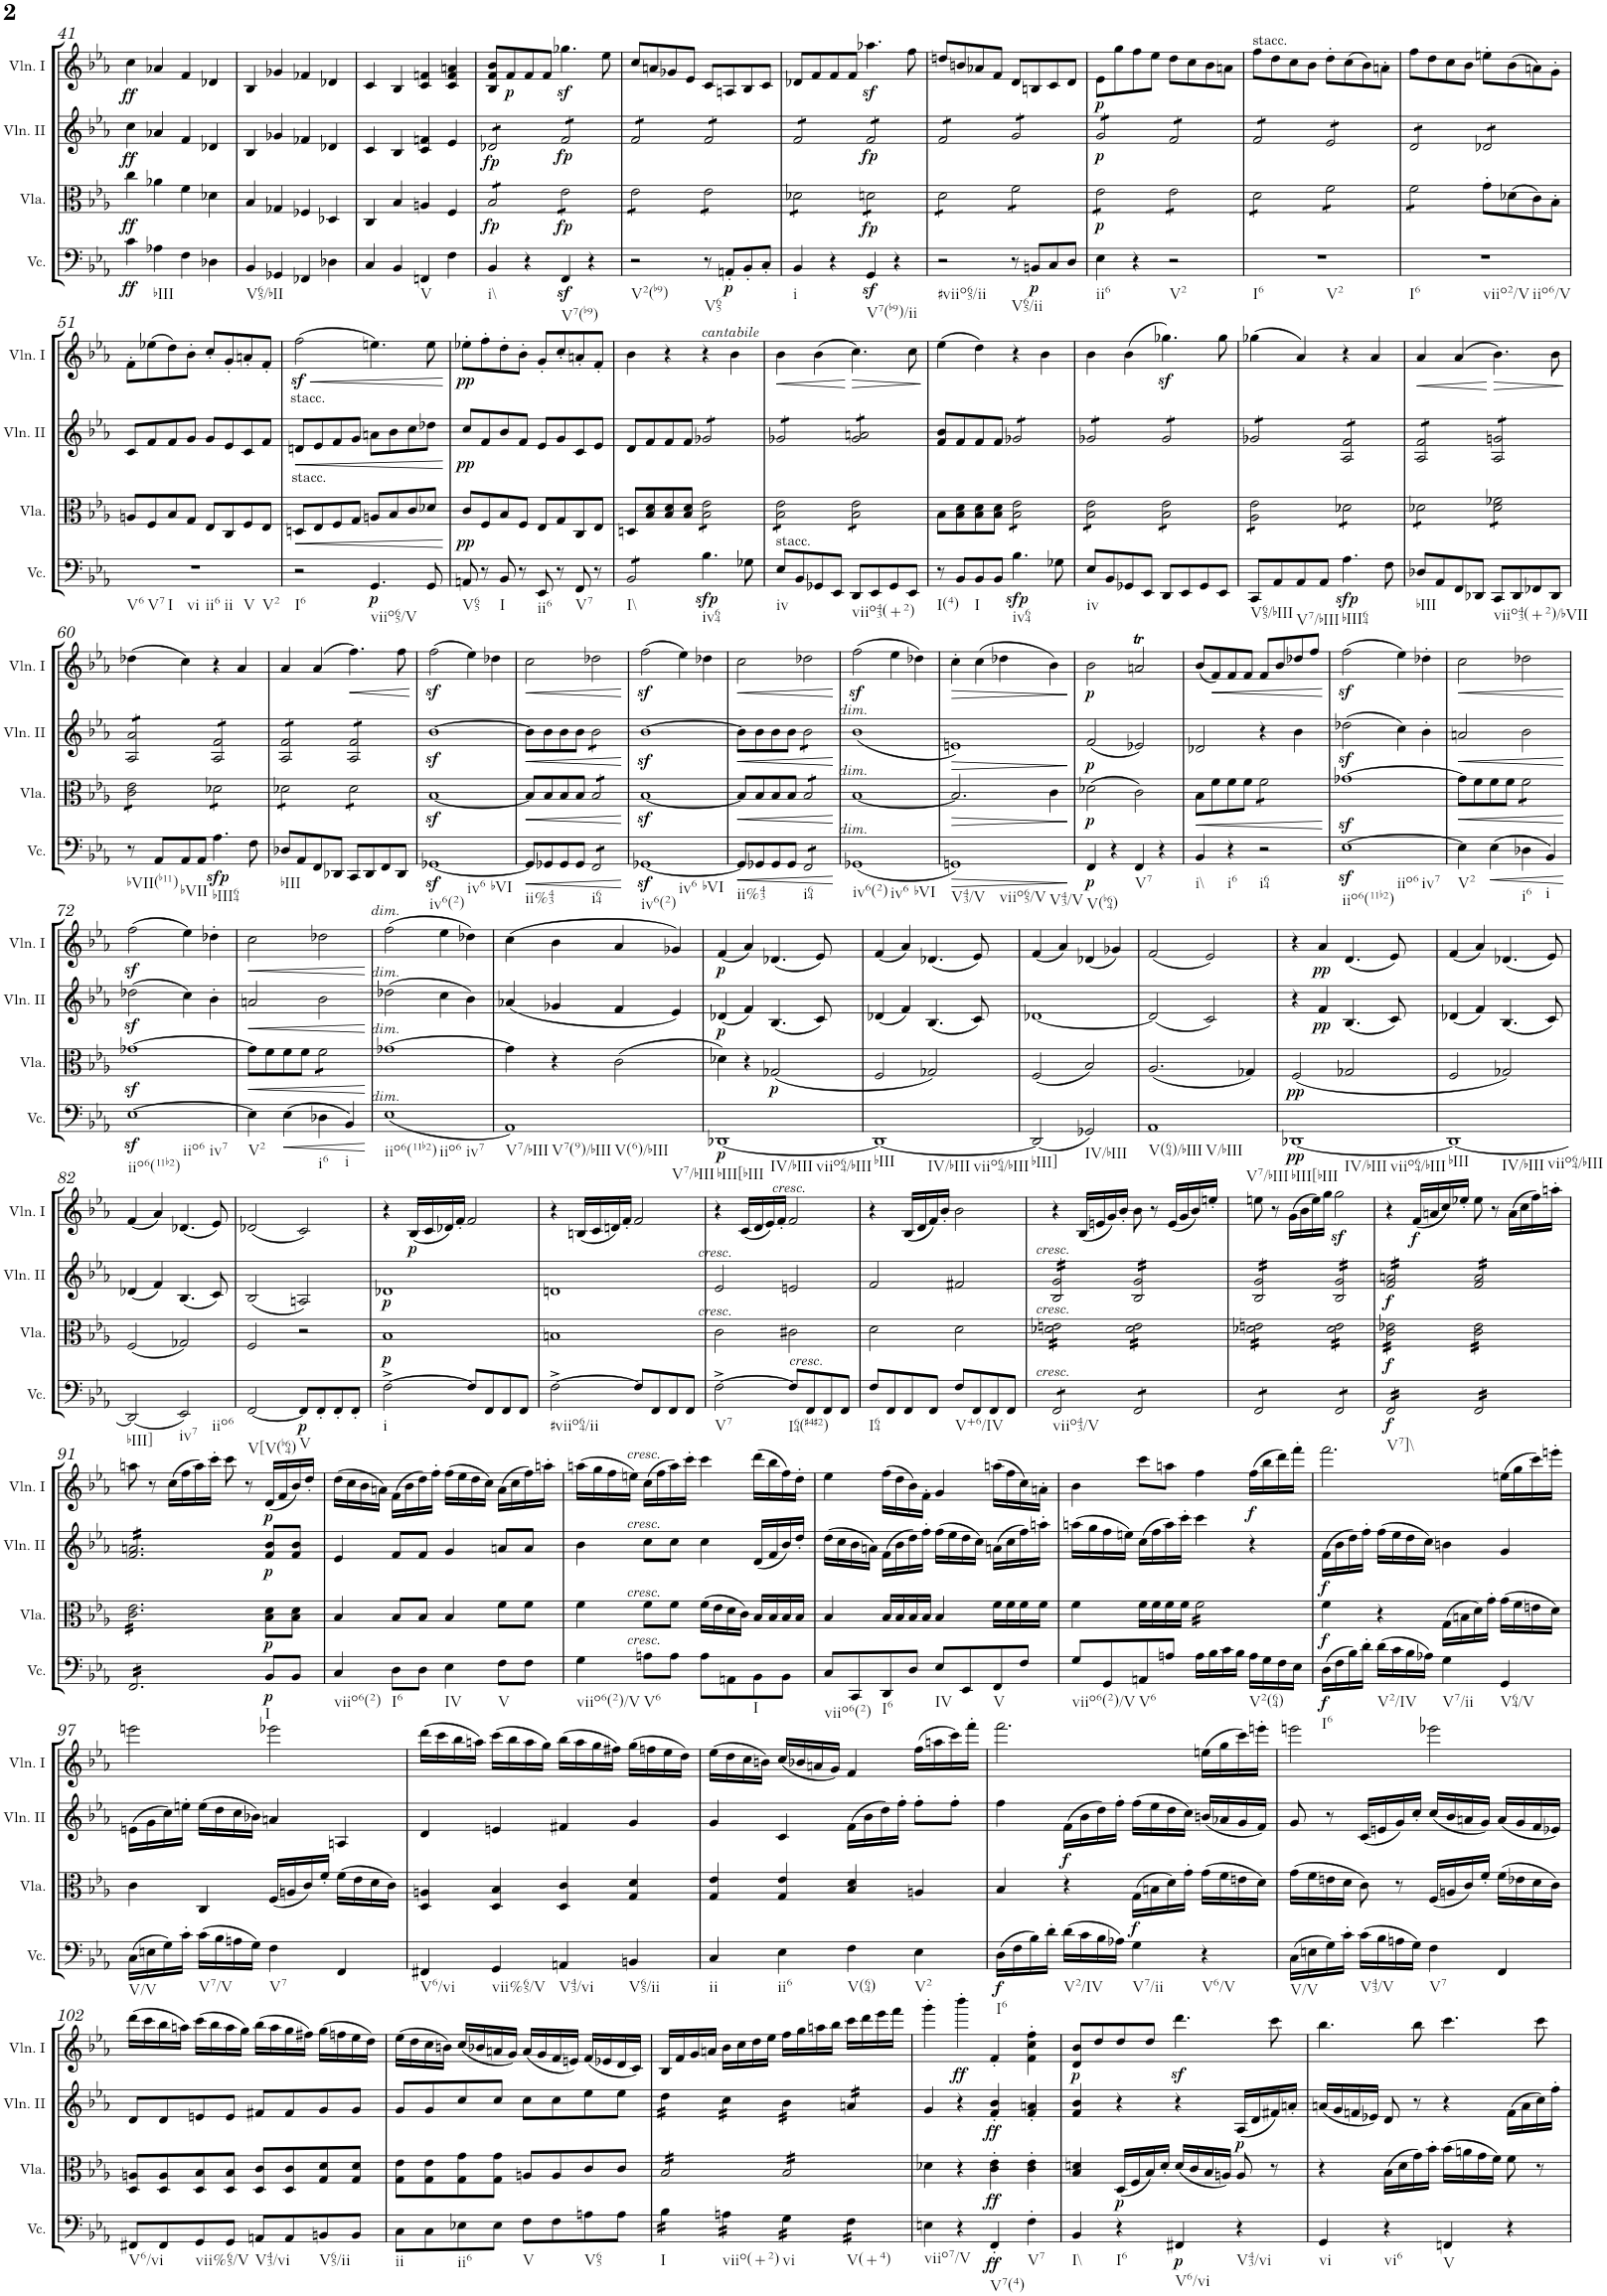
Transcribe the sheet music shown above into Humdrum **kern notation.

**kern	**dynam	**kern	**dynam	**kern	**dynam	**kern	**dynam
*part4	*part4	*part3	*part3	*part2	*part2	*part1	*part1
*staff4	*staff4	*staff3	*staff3	*staff2	*staff2	*staff1	*staff1
*I"Violoncello	*	*I"Viola	*	*I"Violino II	*	*I"Violino I	*
*I'Vc.	*	*I'Vla.	*	*I'Vln. II	*	*I'Vln. I	*
!!LO:PB:g=z
*clefF4	*	*clefC3	*	*clefG2	*	*clefG2	*
*k[b-e-a-]	*	*k[b-e-a-]	*	*k[b-e-a-]	*	*k[b-e-a-]	*
*M4/4	*	*M4/4	*	*M4/4	*	*M4/4	*
*met(c)	*	*met(c)	*	*met(c)	*	*met(c)	*
=41	=41	=41	=41	=41	=41	=41	=41
!	!LO:DY:b	!	!LO:DY:b	!	!LO:DY:b	!	!LO:DY:b
4c\	ff	4cc\	ff	4cc\	ff	4cc\	ff
!LO:TX:b:t=bIII	!	!	!	!	!	!	!
4A-X\	.	4a-X\	.	4a-X/	.	4a-X/	.
4F\	.	4f\	.	4f/	.	4f/	.
4D-X\	.	4d-X\	.	4d-X/	.	4d-X/	.
=42	=42	=42	=42	=42	=42	=42	=42
!LO:TX:b:t=V65/bII	!	!	!	!	!	!	!
4BB-/	.	4B-/	.	4B-/	.	4B-/	.
4GG-X/	.	4G-X/	.	4g-X/	.	4g-X/	.
4FF-X/	.	4F-X/	.	4f-X/	.	4f-X/	.
4D-X\	.	4D-X/	.	4d-X/	.	4d-X/	.
=43	=43	=43	=43	=43	=43	=43	=43
4C/	.	4C/	.	4c/	.	4c/	.
4BB-/	.	4B-/	.	4B-/	.	4B-/	.
!LO:TX:b:t=V	!	!	!	!	!	!	!
4FFn/	.	4An/	.	4c/ 4fn/	.	4c/ 4fn/	.
4F\	.	4F/	.	4e-/	.	4c/ 4f/ 4an/	.
=44	=44	=44	=44	=44	=44	=44	=44
!LO:TX:b:t=i\\	!	!	!	!	!	!	!
!	!	!	!LO:DY:b	!	!LO:DY:b	!	!
*	*	*tremolo	*	*	*	*	*
*	*	*	*	*tremolo	*	*	*
4BB-/	.	8B-/L	fp	8d-X/L	fp	8B-/ 8f/ 8b-/L	.
!	!	!	!	!	!	!	!LO:DY:b
.	.	8B-/	.	8d-X/	.	8f/	p
4r	.	8B-/	.	8d-X/	.	8f/	.
.	.	8B-/J	.	8d-X/J	.	8f/J	.
!LO:TX:b:t=V7(b9)	!	!	!	!	!	!	!
!	!	!	!LO:DY:b	!	!LO:DY:b	!	!
4FFz</	.	8e-\L	fp	8f/L	fp	4.gg-Xz<\	.
.	.	8e-\	.	8f/	.	.	.
4r	.	8e-\	.	8f/	.	.	.
.	.	8e-\J	.	8f/J	.	8ee-\	.
=45	=45	=45	=45	=45	=45	=45	=45
!LO:TX:b:t=V2(b9)	!	!	!	!	!	!	!
2r	.	8e-\L	.	8f/L	.	8cc/L	.
.	.	8e-\	.	8f/	.	8an/	.
.	.	8e-\	.	8f/	.	8g-X/	.
.	.	8e-\J	.	8f/J	.	8e-/J	.
!LO:TX:b:t=V65	!	!	!	!	!	!	!
8r	.	8e-\L	.	8f/L	.	8c/L	.
!	!LO:DY:b	!	!	!	!	!	!
8AAn'/L	p	8e-\	.	8f/	.	8An/	.
8BB-'/	.	8e-\	.	8f/	.	8B-/	.
8C'/J	.	8e-\J	.	8f/J	.	8c/J	.
=46	=46	=46	=46	=46	=46	=46	=46
!LO:TX:b:t=i	!	!	!	!	!	!	!
4BB-/	.	8d-X\L	.	8f/L	.	8d-X/L	.
.	.	8d-X\	.	8f/	.	8f/	.
4r	.	8d-X\	.	8f/	.	8f/	.
.	.	8d-X\J	.	8f/J	.	8f/J	.
!LO:TX:b:t=V7(b9)/ii	!	!	!	!	!	!	!
!	!	!	!LO:DY:b	!	!LO:DY:b	!	!
4GGz</	.	8dn\L	fp	8f/L	fp	4.aa-Xz<\	.
.	.	8dn\	.	8f/	.	.	.
4r	.	8dn\	.	8f/	.	.	.
.	.	8dn\J	.	8f/J	.	8ff\	.
=47	=47	=47	=47	=47	=47	=47	=47
!LO:TX:b:t=#viio65/ii	!	!	!	!	!	!	!
2r	.	8d\L	.	8f/L	.	8ddn/L	.
.	.	8d\	.	8f/	.	8bn/	.
.	.	8d\	.	8f/	.	8a-X/	.
.	.	8d\J	.	8f/J	.	8f/J	.
!LO:TX:b:t=V65/ii	!	!	!	!	!	!	!
8r	.	8f\L	.	8g/L	.	8d/L	.
!	!LO:DY:b	!	!	!	!	!	!
8BBn/L	p	8f\	.	8g/	.	8Bn/	.
8C/	.	8f\	.	8g/	.	8c/	.
8D/J	.	8f\J	.	8g/J	.	8d/J	.
=48	=48	=48	=48	=48	=48	=48	=48
!LO:TX:b:t=ii6	!	!	!	!	!	!	!
!	!	!	!LO:DY:b	!	!LO:DY:b	!	!LO:DY:b
4E-\	.	8e-\L	p	8g/L	p	8e-\L	p
.	.	8e-\	.	8g/	.	8gg\	.
4r	.	8e-\	.	8g/	.	8ff\	.
.	.	8e-\J	.	8g/J	.	8ee-\J	.
!LO:TX:b:t=V2	!	!	!	!	!	!	!
2r	.	8e-\L	.	8f/L	.	8dd\L	.
.	.	8e-\	.	8f/	.	8cc\	.
.	.	8e-\	.	8f/	.	8b-\	.
.	.	8e-\J	.	8f/J	.	8an\J	.
=49	=49	=49	=49	=49	=49	=49	=49
!	!	!	!	!	!	!LO:TX:a:t=stacc.	!
!LO:TX:b:t=I6	!	!	!	!	!	!	!
!LO:TX:b:t=V2	!	!	!	!	!	!	!
1r	.	8d\L	.	8f/L	.	8ff\L	.
.	.	8d\	.	8f/	.	8dd\	.
.	.	8d\	.	8f/	.	8cc\	.
.	.	8d\J	.	8f/J	.	8b-\J	.
.	.	8f\L	.	8e-/L	.	8dd'\L	.
.	.	8f\	.	8e-/	.	(8cc\	.
.	.	8f\	.	8e-/	.	8b-\)	.
.	.	8f\J	.	8e-/J	.	8an'\J	.
=50	=50	=50	=50	=50	=50	=50	=50
!LO:TX:b:t=I6	!	!	!	!	!	!	!
!LO:TX:b:t=viio2/V	!	!	!	!	!	!	!
!LO:TX:b:t=iio6/V	!	!	!	!	!	!	!
1r	.	8f\L	.	8d/L	.	8ff\L	.
.	.	8f\	.	8d/	.	8dd\	.
.	.	8f\	.	8d/	.	8cc\	.
.	.	8f\J	.	8d/J	.	8b-\J	.
*	*	*Xtremolo	*	*	*	*	*
.	.	8g'\L	.	8d-X/L	.	8een'\L	.
.	.	(8d-X\	.	8d-X/	.	(8b-\	.
.	.	8c\)	.	8d-X/	.	8an\)	.
.	.	8B-'\J	.	8d-X/J	.	8g'\J	.
*	*	*	*	*Xtremolo	*	*	*
!!LO:LB:g=z
=51	=51	=51	=51	=51	=51	=51	=51
!LO:TX:b:t=V6	!	!	!	!	!	!	!
!LO:TX:b:t=V7	!	!	!	!	!	!	!
!LO:TX:b:t=I	!	!	!	!	!	!	!
!LO:TX:b:t=vi	!	!	!	!	!	!	!
!LO:TX:b:t=ii6	!	!	!	!	!	!	!
!LO:TX:b:t=ii	!	!	!	!	!	!	!
!LO:TX:b:t=V	!	!	!	!	!	!	!
!LO:TX:b:t=V2	!	!	!	!	!	!	!
1r	.	8An/L	.	8c/L	.	8f'\L	.
.	.	8F/	.	8f/	.	(8ee-X\	.
.	.	8B-/	.	8f/	.	8dd\)	.
.	.	8G/J	.	8g/J	.	8b-'\J	.
.	.	8E-/L	.	8g/L	.	8cc'/L	.
.	.	8C/	.	8e-/	.	8g'/	.
.	.	8F/	.	8c/	.	8an'/	.
.	.	8E-/J	.	8f/J	.	8f'/J	.
=52	=52	=52	=52	=52	=52	=52	=52
!	!	!	!	!LO:TX:a:t=stacc.	!	!	!
!	!	!LO:TX:a:t=stacc.	!	!	!	!	!
!LO:TX:b:t=I6	!	!	!	!	!	!	!
!	!	!	!LO:HP:b	!	!LO:HP:b	!	!LO:HP:b
2r	.	8Dn/L	<	8dn/L	<	(2ffz<\	<
.	.	8E-/	.	8e-/	.	.	.
.	.	8F/	.	8f/	.	.	.
.	.	8G/J	.	8g/J	.	.	.
!LO:TX:b:t=viio65/V	!	!	!	!	!	!	!
!	!LO:DY:b	!	!	!	!	!	!
4.GG/	p	8An/L	.	8an\L	.	4.een\)	.
.	.	8B-/	.	8b-\	.	.	.
.	.	8c/	.	8cc\	.	.	.
8GG/	.	8d-X/J	.	8dd-X\J	.	8ee\	.
.	.	.	[	.	[	.	[
=53	=53	=53	=53	=53	=53	=53	=53
!LO:TX:b:t=V65	!	!	!	!	!	!	!
!	!	!	!LO:DY:b	!	!LO:DY:b	!	!LO:DY:b
8AAn/	.	8c/L	pp	8cc/L	pp	8ee-X'\L	pp
8r	.	8F/	.	8f/	.	8ff'\	.
!LO:TX:b:t=I	!	!	!	!	!	!	!
8BB-/	.	8B-/	.	8b-/	.	8dd'\	.
8r	.	8F/J	.	8f/J	.	8b-'\J	.
!LO:TX:b:t=ii6	!	!	!	!	!	!	!
8EE-/	.	8E-/L	.	8e-/L	.	8g'/L	.
8r	.	8G/	.	8g/	.	8cc'/	.
!LO:TX:b:t=V7	!	!	!	!	!	!	!
8FF/	.	8C/	.	8c/	.	8an'/	.
8r	.	8E-/J	.	8e-/J	.	8f'/J	.
=54	=54	=54	=54	=54	=54	=54	=54
!LO:TX:b:t=I\\	!	!	!	!	!	!	!
*tremolo	*	*	*	*	*	*	*
8BB-/L	.	8Dn/L	.	8d/L	.	4b-\	.
8BB-/	.	8B-/ 8d/	.	8f/	.	.	.
8BB-/	.	8B-/ 8d/	.	8f/	.	4r	.
8BB-/J	.	8B-/ 8d/J	.	8f/J	.	.	.
*Xtremolo	*	*	*	*	*	*	*
!LO:TX:b:t=iv64	!	!	!	!	!	!	!
!	!LO:DY:b	!	!	!	!	!	!
*	*	*tremolo	*	*	*	*	*
*	*	*	*	*tremolo	*	*	*
4.B-\	sfp	8B-\ 8e-\L	.	8g-X/L	.	4r	.
.	.	8B-\ 8e-\	.	8g-X/	.	.	.
!	!	!	!	!	!	!LO:TX:a:i:t=cantabile	!
.	.	8B-\ 8e-\	.	8g-X/	.	4b-\	.
8G-X\	.	8B-\ 8e-\J	.	8g-X/J	.	.	.
=55	=55	=55	=55	=55	=55	=55	=55
!LO:TX:a:t=stacc.	!	!	!	!	!	!	!
!LO:TX:b:t=iv	!	!	!	!	!	!	!
!	!	!	!	!	!	!	!LO:HP:b
8E-/L	.	8B-\ 8e-\L	.	8g-X/L	.	4b-\	<
8BB-/	.	8B-\ 8e-\	.	8g-X/	.	.	.
8GG-X/	.	8B-\ 8e-\	.	8g-X/	.	(4b-\	.
8EE-/J	.	8B-\ 8e-\J	.	8g-X/J	.	.	.
!LO:TX:b:t=viio43(+2)	!	!	!	!	!	!	!
!	!	!	!	!	!	!	!LO:HP:n=1:b
8DD/L	.	8B-\ 8e-\L	.	8g-/ 8an/L	.	4.cc\)	[ >
8EE-/	.	8B-\ 8e-\	.	8g-/ 8an/	.	.	.
8GG-/	.	8B-\ 8e-\	.	8g-/ 8an/	.	.	.
8EE-/J	.	8B-\ 8e-\J	.	8g-/ 8an/J	.	8cc\	.
*	*	*	*	*Xtremolo	*	*	*
*	*	*Xtremolo	*	*	*	*	*
.	.	.	.	.	.	.	]
=56	=56	=56	=56	=56	=56	=56	=56
!LO:TX:b:t=I(4)	!	!	!	!	!	!	!
8r	.	8B-\L	.	8f/ 8b-/L	.	(4ee-\	.
8BB-/L	.	8B-\ 8d\	.	8f/	.	.	.
!LO:TX:b:t=I	!	!	!	!	!	!	!
8BB-/	.	8B-\ 8d\	.	8f/	.	4dd\)	.
8BB-/J	.	8B-\ 8d\J	.	8f/J	.	.	.
!LO:TX:b:t=iv64	!	!	!	!	!	!	!
!	!LO:DY:b	!	!	!	!	!	!
*	*	*tremolo	*	*	*	*	*
*	*	*	*	*tremolo	*	*	*
4.B-\	sfp	8B-\ 8e-\L	.	8g-X/L	.	4r	.
.	.	8B-\ 8e-\	.	8g-X/	.	.	.
.	.	8B-\ 8e-\	.	8g-X/	.	4b-\	.
8G-X\	.	8B-\ 8e-\J	.	8g-X/J	.	.	.
=57	=57	=57	=57	=57	=57	=57	=57
!LO:TX:b:t=iv	!	!	!	!	!	!	!
8E-/L	.	8B-\ 8e-\L	.	8g-X/L	.	4b-\	.
8BB-/	.	8B-\ 8e-\	.	8g-X/	.	.	.
8GG-X/	.	8B-\ 8e-\	.	8g-X/	.	(4b-\	.
8EE-/J	.	8B-\ 8e-\J	.	8g-X/J	.	.	.
8DD/L	.	8B-\ 8e-\L	.	8g-/L	.	4.gg-Xz<\)	.
8EE-/	.	8B-\ 8e-\	.	8g-/	.	.	.
8GG-/	.	8B-\ 8e-\	.	8g-/	.	.	.
8EE-/J	.	8B-\ 8e-\J	.	8g-/J	.	8gg-\	.
=58	=58	=58	=58	=58	=58	=58	=58
!LO:TX:b:t=V65/bIII	!	!	!	!	!	!	!
8CC/L	.	8A-\ 8e-\L	.	8g-X/L	.	(4gg-X\	.
8AA-/	.	8A-\ 8e-\	.	8g-X/	.	.	.
!LO:TX:b:t=V7/bIII	!	!	!	!	!	!	!
8AA-/	.	8A-\ 8e-\	.	8g-X/	.	4a-/)	.
8AA-/J	.	8A-\ 8e-\J	.	8g-X/J	.	.	.
!LO:TX:b:t=bIII64	!	!	!	!	!	!	!
!	!LO:DY:b	!	!	!	!	!	!
4.A-\	sfp	8d-X\L	.	8A-/ 8f/L	.	4r	.
.	.	8d-X\	.	8A-/ 8f/	.	.	.
.	.	8d-X\	.	8A-/ 8f/	.	4a-/	.
8F\	.	8d-X\J	.	8A-/ 8f/J	.	.	.
=59	=59	=59	=59	=59	=59	=59	=59
!LO:TX:b:t=bIII	!	!	!	!	!	!	!
!	!	!	!	!	!	!	!LO:HP:b
8D-X/L	.	8d-X\L	.	8A-/ 8f/L	.	4a-/	<
8AA-/	.	8d-X\	.	8A-/ 8f/	.	.	.
8FF/	.	8d-X\	.	8A-/ 8f/	.	(4a-/	.
8DD-X/J	.	8d-X\J	.	8A-/ 8f/J	.	.	.
!LO:TX:b:t=viio43(+2)/bVII	!	!	!	!	!	!	!
!	!	!	!	!	!	!	!LO:HP:n=1:b
8CC/L	.	8d-\ 8f-X\L	.	8A-/ 8gn/L	.	4.b-\)	[ >
8DD-/	.	8d-\ 8f-X\	.	8A-/ 8gn/	.	.	.
8FF-X/	.	8d-\ 8f-X\	.	8A-/ 8gn/	.	.	.
8DD-/J	.	8d-\ 8f-X\J	.	8A-/ 8gn/J	.	8b-\	.
.	.	.	.	.	.	.	]
!!LO:LB:g=z
=60	=60	=60	=60	=60	=60	=60	=60
!LO:TX:b:t=bVII(b11)	!	!	!	!	!	!	!
8r	.	8c\ 8e-\L	.	8A-/ 8a-/L	.	(4dd-X\	.
8AA-/L	.	8c\ 8e-\	.	8A-/ 8a-/	.	.	.
!LO:TX:b:t=bVII	!	!	!	!	!	!	!
8AA-/	.	8c\ 8e-\	.	8A-/ 8a-/	.	4cc\)	.
8AA-/J	.	8c\ 8e-\J	.	8A-/ 8a-/J	.	.	.
!LO:TX:b:t=bIII64	!	!	!	!	!	!	!
!	!LO:DY:b	!	!	!	!	!	!
4.A-\	sfp	8d-X\L	.	8A-/ 8f/L	.	4r	.
.	.	8d-X\	.	8A-/ 8f/	.	.	.
.	.	8d-X\	.	8A-/ 8f/	.	4a-/	.
8F\	.	8d-X\J	.	8A-/ 8f/J	.	.	.
=61	=61	=61	=61	=61	=61	=61	=61
!LO:TX:b:t=bIII	!	!	!	!	!	!	!
8D-X/L	.	8d-X\L	.	8A-/ 8f/L	.	4a-/	.
8AA-/	.	8d-X\	.	8A-/ 8f/	.	.	.
8FF/	.	8d-X\	.	8A-/ 8f/	.	(4a-/	.
8DD-X/J	.	8d-X\J	.	8A-/ 8f/J	.	.	.
!	!	!	!	!	!	!	!LO:HP:b
8CC/L	.	8d-\L	.	8A-/ 8f/L	.	4.ff\)	<
8DD-/	.	8d-\	.	8A-/ 8f/	.	.	.
8FF/	.	8d-\	.	8A-/ 8f/	.	.	.
8DD-/J	.	8d-\J	.	8A-/ 8f/J	.	8ff\	.
*	*	*	*	*Xtremolo	*	*	*
*	*	*Xtremolo	*	*	*	*	*
.	.	.	.	.	.	.	[
=62	=62	=62	=62	=62	=62	=62	=62
!LO:TX:b:t=iv6(2)	!	!	!	!	!	!	!
!LO:TX:b:t=iv6	!	!	!	!	!	!	!
!LO:TX:b:t=bVI	!	!	!	!	!	!	!
[1GG-Xz<	.	[1B-z<	.	[1b-z<	.	(2ffz<\	.
.	.	.	.	.	.	4ee-\)	.
.	.	.	.	.	.	4dd-X\	.
=63	=63	=63	=63	=63	=63	=63	=63
!LO:TX:b:t=ii%43	!	!	!	!	!	!	!
!	!LO:HP:b	!	!LO:HP:b	!	!LO:HP:b	!	!LO:HP:b
8GG-/L]	<	8B-/L]	<	8b-\L]	<	2cc\	<
8GG-X/	.	8B-/	.	8b-\	.	.	.
8GG-/	.	8B-/	.	8b-\	.	.	.
8GG-/J	.	8B-/J	.	8b-\J	.	.	.
!LO:TX:b:t=i64	!	!	!	!	!	!	!
*tremolo	*	*	*	*	*	*	*
*	*	*tremolo	*	*	*	*	*
*	*	*	*	*tremolo	*	*	*
8FF/L	.	8B-/L	.	8b-\L	.	2dd-X\	.
8FF/	.	8B-/	.	8b-\	.	.	.
8FF/	.	8B-/	.	8b-\	.	.	.
8FF/J	.	8B-/J	.	8b-\J	.	.	.
*	*	*	*	*Xtremolo	*	*	*
*	*	*Xtremolo	*	*	*	*	*
*Xtremolo	*	*	*	*	*	*	*
.	[	.	[	.	[	.	[
=64	=64	=64	=64	=64	=64	=64	=64
!LO:TX:b:t=iv6(2)	!	!	!	!	!	!	!
!LO:TX:b:t=iv6	!	!	!	!	!	!	!
!LO:TX:b:t=bVI	!	!	!	!	!	!	!
[1GG-Xz<	.	[1B-z<	.	[1b-z<	.	(2ffz<\	.
.	.	.	.	.	.	4ee-\)	.
.	.	.	.	.	.	4dd-X\	.
=65	=65	=65	=65	=65	=65	=65	=65
!LO:TX:b:t=ii%43	!	!	!	!	!	!	!
!	!LO:HP:b	!	!LO:HP:b	!	!LO:HP:b	!	!LO:HP:b
8GG-/L]	<	8B-/L]	<	8b-\L]	<	2cc\	<
8GG-X/	.	8B-/	.	8b-\	.	.	.
8GG-/	.	8B-/	.	8b-\	.	.	.
8GG-/J	.	8B-/J	.	8b-\J	.	.	.
!LO:TX:b:t=i64	!	!	!	!	!	!	!
*tremolo	*	*	*	*	*	*	*
*	*	*tremolo	*	*	*	*	*
*	*	*	*	*tremolo	*	*	*
8FF/L	.	8B-/L	.	8b-\L	.	2dd-X\	.
8FF/	.	8B-/	.	8b-\	.	.	.
8FF/	.	8B-/	.	8b-\	.	.	.
8FF/J	.	8B-/J	.	8b-\J	.	.	.
*	*	*	*	*Xtremolo	*	*	*
*	*	*Xtremolo	*	*	*	*	*
*Xtremolo	*	*	*	*	*	*	*
.	[	.	[	.	[	.	[
=66	=66	=66	=66	=66	=66	=66	=66
!	!	!	!	!LO:TX:a:i:t=dim.	!	!	!
!	!	!LO:TX:a:i:t=dim.	!	!	!	!	!
!LO:TX:a:i:t=dim.	!	!	!	!	!	!	!
!LO:TX:b:t=iv6(2)	!	!	!	!	!	!	!
!LO:TX:b:t=iv6	!	!	!	!	!	!	!
!LO:TX:b:t=bVI	!	!	!	!	!	!	!
(1GG-X	.	[1B-	.	(1b-	.	(2ffz<\	.
.	.	.	.	.	.	4ee-\	.
.	.	.	.	.	.	4dd-X\)	.
=67	=67	=67	=67	=67	=67	=67	=67
!LO:TX:b:t=V43/V	!	!	!	!	!	!	!
!LO:TX:b:t=viio65/V	!	!	!	!	!	!	!
!LO:TX:b:t=V43/V	!	!	!	!	!	!	!
!	!LO:HP:b	!	!LO:HP:b	!	!LO:HP:b	!	!LO:HP:b
1GGn)	>	2.B-/]	>	1en)	>	4cc'\	>
.	.	.	.	.	.	(4cc\	.
.	.	.	.	.	.	4dd-X\	.
.	.	4c\	.	.	.	4b-\)	.
.	]	.	]	.	]	.	]
=68	=68	=68	=68	=68	=68	=68	=68
!LO:TX:b:t=V(b64)	!	!	!	!	!	!	!
!	!LO:DY:b	!	!LO:DY:b	!	!LO:DY:b	!	!LO:DY:b
4FF/	p	(2d-X\	p	(2f/	p	2b-\	p
4r	.	.	.	.	.	.	.
!LO:TX:b:t=V7	!	!	!	!	!	!	!
4FF/	.	2c\)	.	2e-X/)	.	2ant/	.
4r	.	.	.	.	.	.	.
=69	=69	=69	=69	=69	=69	=69	=69
!LO:TX:b:t=i\\	!	!	!	!	!	!	!
!	!	!	!LO:HP:b	!	!	!	!
4BB-/	.	8B-\L	<	2d-X/	.	(8b-/L	.
!	!	!	!	!	!	!	!LO:HP:b
.	.	8f\	.	.	.	8f/)	<
!LO:TX:b:t=i6	!	!	!	!	!	!	!
4r	.	8f\	.	.	.	8f/	.
.	.	8f\J	.	.	.	8f/J	.
!LO:TX:b:t=i64	!	!	!	!	!	!	!
*	*	*tremolo	*	*	*	*	*
2r	.	8f\L	.	4r	.	8f/L	.
.	.	8f\	.	.	.	8b-/	.
.	.	8f\	.	4b-\	.	8dd-X/	.
.	.	8f\J	.	.	.	8ff/J	.
*	*	*Xtremolo	*	*	*	*	*
.	.	.	[	.	.	.	[
=70	=70	=70	=70	=70	=70	=70	=70
!LO:TX:b:t=iio6(11b2)	!	!	!	!	!	!	!
!LO:TX:b:t=iio6	!	!	!	!	!	!	!
!LO:TX:b:t=iv7	!	!	!	!	!	!	!
[1E-z<	.	[1g-Xz<	.	(2dd-Xz<\	.	(2ffz<\	.
.	.	.	.	4cc\)	.	4ee-\)	.
.	.	.	.	4b-'\	.	4dd-X'\	.
=71	=71	=71	=71	=71	=71	=71	=71
!LO:TX:b:t=V2	!	!	!	!	!	!	!
!	!	!	!LO:HP:b	!	!LO:HP:b	!	!LO:HP:b
4E-\]	.	8g-\L]	<	2an/	<	2cc\	<
.	.	8f\	.	.	.	.	.
!	!LO:HP:b	!	!	!	!	!	!
(4E-\	<	8f\	.	.	.	.	.
.	.	8f\J	.	.	.	.	.
!LO:TX:b:t=i6	!	!	!	!	!	!	!
*	*	*tremolo	*	*	*	*	*
4D-X\	.	8f\L	.	2b-\	.	2dd-X\	.
.	.	8f\	.	.	.	.	.
!LO:TX:b:t=i	!	!	!	!	!	!	!
4BB-/)	.	8f\	.	.	.	.	.
.	.	8f\J	.	.	.	.	.
*	*	*Xtremolo	*	*	*	*	*
.	[	.	[	.	[	.	[
!!LO:LB:g=z
=72	=72	=72	=72	=72	=72	=72	=72
!LO:TX:b:t=iio6(11b2)	!	!	!	!	!	!	!
!LO:TX:b:t=iio6	!	!	!	!	!	!	!
!LO:TX:b:t=iv7	!	!	!	!	!	!	!
[1E-z<	.	[1g-Xz<	.	(2dd-Xz<\	.	(2ffz<\	.
.	.	.	.	4cc\)	.	4ee-\)	.
.	.	.	.	4b-'\	.	4dd-X'\	.
=73	=73	=73	=73	=73	=73	=73	=73
!LO:TX:b:t=V2	!	!	!	!	!	!	!
!	!	!	!LO:HP:b	!	!LO:HP:b	!	!LO:HP:b
4E-\]	.	8g-\L]	<	2an/	<	2cc\	<
.	.	8f\	.	.	.	.	.
!	!LO:HP:b	!	!	!	!	!	!
(4E-\	<	8f\	.	.	.	.	.
.	.	8f\J	.	.	.	.	.
!LO:TX:b:t=i6	!	!	!	!	!	!	!
*	*	*tremolo	*	*	*	*	*
4D-X\	.	8f\L	.	2b-\	.	2dd-X\	.
.	.	8f\	.	.	.	.	.
!LO:TX:b:t=i	!	!	!	!	!	!	!
4BB-/)	.	8f\	.	.	.	.	.
.	.	8f\J	.	.	.	.	.
*	*	*Xtremolo	*	*	*	*	*
.	[	.	[	.	[	.	[
=74	=74	=74	=74	=74	=74	=74	=74
!	!	!	!	!	!	!LO:TX:a:i:t=dim.	!
!	!	!	!	!LO:TX:a:i:t=dim.	!	!	!
!	!	!LO:TX:a:i:t=dim.	!	!	!	!	!
!LO:TX:a:i:t=dim.	!	!	!	!	!	!	!
!LO:TX:b:t=iio6(11b2)	!	!	!	!	!	!	!
!LO:TX:b:t=iio6	!	!	!	!	!	!	!
!LO:TX:b:t=iv7	!	!	!	!	!	!	!
(1E-	.	[1g-X	.	(2dd-X\	.	(2ff\	.
.	.	.	.	4cc\	.	4ee-\	.
.	.	.	.	4b-\)	.	4dd-X\)	.
=75	=75	=75	=75	=75	=75	=75	=75
!LO:TX:b:t=V7/bIII	!	!	!	!	!	!	!
!LO:TX:b:t=V7(9)/bIII	!	!	!	!	!	!	!
!LO:TX:b:t=V(6)/bIII	!	!	!	!	!	!	!
!LO:TX:b:t=V7/bIII	!	!	!	!	!	!	!
1AA-)	.	4g-\]	.	(4a-X/	.	(4cc\	.
.	.	4r	.	4g-X/	.	4b-\	.
.	.	(2c\	.	4f/	.	4a-/	.
.	.	.	.	4e-/)	.	4g-X/)	.
=76	=76	=76	=76	=76	=76	=76	=76
!LO:TX:b:t=bIII[bIII	!	!	!	!	!	!	!
!LO:TX:b:t=IV/bIII	!	!	!	!	!	!	!
!LO:TX:b:t=viio64/bIII	!	!	!	!	!	!	!
!	!LO:DY:b	!	!	!	!LO:DY:b	!	!LO:DY:b
[1DD-X	p	4d-X\)	.	(4d-X/	p	(4f/	p
.	.	4r	.	4f/)	.	4a-/)	.
!	!	!	!LO:DY:b	!	!	!	!
.	.	(2G-X/	p	(4.B-/	.	(4.d-X/	.
.	.	.	.	8c/)	.	8e-/)	.
=77	=77	=77	=77	=77	=77	=77	=77
!LO:TX:b:t=bIII	!	!	!	!	!	!	!
!LO:TX:b:t=IV/bIII	!	!	!	!	!	!	!
!LO:TX:b:t=viio64/bIII	!	!	!	!	!	!	!
1DD-_	.	2F/	.	(4d-X/	.	(4f/	.
.	.	.	.	4f/)	.	4a-/)	.
.	.	2G-X/)	.	(4.B-/	.	(4.d-X/	.
.	.	.	.	8c/)	.	8e-/)	.
=78	=78	=78	=78	=78	=78	=78	=78
!LO:TX:b:t=bIII]	!	!	!	!	!	!	!
(2DD-/]	.	(2F/	.	[1d-X	.	(4f/	.
.	.	.	.	.	.	4a-/)	.
!LO:TX:b:t=IV/bIII	!	!	!	!	!	!	!
2GG-X/)	.	2B-/)	.	.	.	(4d-X/	.
.	.	.	.	.	.	4g-X/)	.
=79	=79	=79	=79	=79	=79	=79	=79
!LO:TX:b:t=V(64)/bIII	!	!	!	!	!	!	!
!LO:TX:b:t=V/bIII	!	!	!	!	!	!	!
!LO:TX:b:t=V7/bIII	!	!	!	!	!	!	!
1AA-	.	(2.A-/	.	(2d-/]	.	(2f/	.
.	.	.	.	2c/)	.	2e-/)	.
.	.	4G-X/)	.	.	.	.	.
=80	=80	=80	=80	=80	=80	=80	=80
!LO:TX:b:t=bIII[bIII	!	!	!	!	!	!	!
!LO:TX:b:t=IV/bIII	!	!	!	!	!	!	!
!LO:TX:b:t=viio64/bIII	!	!	!	!	!	!	!
!	!LO:DY:b	!	!LO:DY:b	!	!	!	!
[1DD-X	pp	(2F/	pp	4r	.	4r	.
!	!	!	!	!	!LO:DY:b	!	!LO:DY:b
.	.	.	.	4f/	pp	4a-/	pp
.	.	2G-X/	.	(4.B-/	.	(4.d/	.
.	.	.	.	8c/)	.	8e-/)	.
=81	=81	=81	=81	=81	=81	=81	=81
!LO:TX:b:t=bIII	!	!	!	!	!	!	!
!LO:TX:b:t=IV/bIII	!	!	!	!	!	!	!
!LO:TX:b:t=viio64/bIII	!	!	!	!	!	!	!
1DD-_	.	2F/	.	(4d-X/	.	(4f/	.
.	.	.	.	4f/)	.	4a-/)	.
.	.	2G-X/)	.	(4.B-/	.	(4.d-X/	.
.	.	.	.	8c/)	.	8e-/)	.
!!LO:LB:g=z
=82	=82	=82	=82	=82	=82	=82	=82
!LO:TX:b:t=bIII]	!	!	!	!	!	!	!
(2DD-/]	.	(2F/	.	(4d-X/	.	(4f/	.
.	.	.	.	4f/)	.	4a-/)	.
!LO:TX:b:t=iv7	!	!	!	!	!	!	!
!LO:TX:b:t=iio6	!	!	!	!	!	!	!
2EE-/)	.	2G-X/)	.	(4.B-/	.	(4.d-X/	.
.	.	.	.	8c/)	.	8e-/)	.
=83	=83	=83	=83	=83	=83	=83	=83
!LO:TX:b:t=V[V(b64)	!	!	!	!	!	!	!
[2FF/	.	2F/	.	(2B-/	.	(2d-X/	.
!LO:TX:b:t=V	!	!	!	!	!	!	!
!	!LO:DY:b	!	!	!	!	!	!
8FF/L]	p	2r	.	2An/)	.	2c/)	.
8FF'/	.	.	.	.	.	.	.
8FF'/	.	.	.	.	.	.	.
8FF'/J	.	.	.	.	.	.	.
=84	=84	=84	=84	=84	=84	=84	=84
!LO:TX:b:t=i	!	!	!	!	!	!	!
!	!	!	!LO:DY:b	!	!LO:DY:b	!	!
[2F^\	.	1B-	p	1d-X	p	4r	.
!	!	!	!	!	!	!	!LO:DY:b
.	.	.	.	.	.	(16B-/LL	p
.	.	.	.	.	.	16c/	.
.	.	.	.	.	.	16d-X/)	.
.	.	.	.	.	.	16f'/JJ	.
8F/L]	.	.	.	.	.	2f/	.
8FF/	.	.	.	.	.	.	.
8FF/	.	.	.	.	.	.	.
8FF/J	.	.	.	.	.	.	.
=85	=85	=85	=85	=85	=85	=85	=85
!LO:TX:b:t=#viio64/ii	!	!	!	!	!	!	!
[2F^\	.	1Bn	.	1dn	.	4r	.
.	.	.	.	.	.	(16Bn/LL	.
.	.	.	.	.	.	16c/	.
.	.	.	.	.	.	16dn/)	.
.	.	.	.	.	.	16f'/JJ	.
8F/L]	.	.	.	.	.	2f/	.
8FF/	.	.	.	.	.	.	.
8FF/	.	.	.	.	.	.	.
8FF/J	.	.	.	.	.	.	.
=86	=86	=86	=86	=86	=86	=86	=86
!	!	!	!	!LO:TX:a:i:t=cresc.	!	!	!
!	!	!LO:TX:a:i:t=cresc.	!	!	!	!	!
!LO:TX:b:t=V7	!	!	!	!	!	!	!
[2F^\	.	2c\	.	2e-/	.	4r	.
.	.	.	.	.	.	(16c/LL	.
.	.	.	.	.	.	16d/	.
.	.	.	.	.	.	16e-/)	.
.	.	.	.	.	.	16f'/JJ	.
!	!	!	!	!	!	!LO:TX:a:i:t=cresc.	!
!LO:TX:b:t=I64(#4#2)	!	!	!	!	!	!	!
8F/L]	.	2c#X\	.	2en/	.	2f/	.
!LO:TX:a:i:t=cresc.	!	!	!	!	!	!	!
8FF/	.	.	.	.	.	.	.
8FF/	.	.	.	.	.	.	.
8FF/J	.	.	.	.	.	.	.
=87	=87	=87	=87	=87	=87	=87	=87
!LO:TX:b:t=I64	!	!	!	!	!	!	!
8F/L	.	2d\	.	2f/	.	4r	.
8FF/	.	.	.	.	.	.	.
8FF/	.	.	.	.	.	(16B-/LL	.
.	.	.	.	.	.	16d/	.
8FF/J	.	.	.	.	.	16f/)	.
.	.	.	.	.	.	16b-'/JJ	.
!LO:TX:b:t=V+6/IV	!	!	!	!	!	!	!
8F/L	.	2d\	.	2f#X/	.	2b-\	.
8FF/	.	.	.	.	.	.	.
8FF/	.	.	.	.	.	.	.
8FF/J	.	.	.	.	.	.	.
=88	=88	=88	=88	=88	=88	=88	=88
!	!	!	!	!LO:TX:a:i:t=cresc.	!	!	!
!	!	!LO:TX:a:i:t=cresc.	!	!	!	!	!
!LO:TX:a:i:t=cresc.	!	!	!	!	!	!	!
!LO:TX:b:t=viio43/V	!	!	!	!	!	!	!
*tremolo	*	*	*	*	*	*	*
*	*	*tremolo	*	*	*	*	*
*	*	*	*	*tremolo	*	*	*
8FF/L	.	16d-X\ 16en\LL	.	16B-/ 16g/LL	.	4r	.
.	.	16d-X\ 16en\	.	16B-/ 16g/	.	.	.
8FF/	.	16d-X\ 16en\	.	16B-/ 16g/	.	.	.
.	.	16d-X\ 16en\	.	16B-/ 16g/	.	.	.
8FF/	.	16d-X\ 16en\	.	16B-/ 16g/	.	(16B-/LL	.
.	.	16d-X\ 16en\	.	16B-/ 16g/	.	16en/	.
8FF/J	.	16d-X\ 16en\	.	16B-/ 16g/	.	16g/)	.
.	.	16d-X\ 16en\JJ	.	16B-/ 16g/JJ	.	16b-'/JJ	.
8FF/L	.	16d-\ 16e\LL	.	16B-/ 16g/LL	.	8b-\	.
.	.	16d-\ 16e\	.	16B-/ 16g/	.	.	.
8FF/	.	16d-\ 16e\	.	16B-/ 16g/	.	8r	.
.	.	16d-\ 16e\	.	16B-/ 16g/	.	.	.
8FF/	.	16d-\ 16e\	.	16B-/ 16g/	.	(16e/LL	.
.	.	16d-\ 16e\	.	16B-/ 16g/	.	16g/	.
8FF/J	.	16d-\ 16e\	.	16B-/ 16g/	.	16b-/)	.
.	.	16d-\ 16e\JJ	.	16B-/ 16g/JJ	.	16een'/JJ	.
=89	=89	=89	=89	=89	=89	=89	=89
8FF/L	.	16d-X\ 16en\LL	.	16B-/ 16g/LL	.	8een\	.
.	.	16d-X\ 16en\	.	16B-/ 16g/	.	.	.
8FF/	.	16d-X\ 16en\	.	16B-/ 16g/	.	8r	.
.	.	16d-X\ 16en\	.	16B-/ 16g/	.	.	.
8FF/	.	16d-X\ 16en\	.	16B-/ 16g/	.	(16g\LL	.
.	.	16d-X\ 16en\	.	16B-/ 16g/	.	16b-\	.
8FF/J	.	16d-X\ 16en\	.	16B-/ 16g/	.	16ee\)	.
.	.	16d-X\ 16en\JJ	.	16B-/ 16g/JJ	.	16gg\JJ	.
8FF/L	.	16d-\ 16e\LL	.	16B-/ 16g/LL	.	2ggz<\	.
.	.	16d-\ 16e\	.	16B-/ 16g/	.	.	.
8FF/	.	16d-\ 16e\	.	16B-/ 16g/	.	.	.
.	.	16d-\ 16e\	.	16B-/ 16g/	.	.	.
8FF/	.	16d-\ 16e\	.	16B-/ 16g/	.	.	.
.	.	16d-\ 16e\	.	16B-/ 16g/	.	.	.
8FF/J	.	16d-\ 16e\	.	16B-/ 16g/	.	.	.
.	.	16d-\ 16e\JJ	.	16B-/ 16g/JJ	.	.	.
=90	=90	=90	=90	=90	=90	=90	=90
!LO:TX:b:t=V7]\\	!	!	!	!	!	!	!
!	!LO:DY:b	!	!LO:DY:b	!	!LO:DY:b	!	!
16FF/LL	f	16c\ 16e-X\LL	f	16f/ 16an/LL	f	4r	.
16FF/	.	16c\ 16e-X\	.	16f/ 16an/	.	.	.
16FF/	.	16c\ 16e-X\	.	16f/ 16an/	.	.	.
16FF/	.	16c\ 16e-X\	.	16f/ 16an/	.	.	.
!	!	!	!	!	!	!	!LO:DY:b
16FF/	.	16c\ 16e-X\	.	16f/ 16an/	.	(16f/LL	f
16FF/	.	16c\ 16e-X\	.	16f/ 16an/	.	16an/	.
16FF/	.	16c\ 16e-X\	.	16f/ 16an/	.	16cc/)	.
16FF/JJ	.	16c\ 16e-X\JJ	.	16f/ 16an/JJ	.	16ee-X'/JJ	.
16FF/LL	.	16c\ 16e-\LL	.	16f/ 16a/LL	.	8ee-\	.
16FF/	.	16c\ 16e-\	.	16f/ 16a/	.	.	.
16FF/	.	16c\ 16e-\	.	16f/ 16a/	.	8r	.
16FF/	.	16c\ 16e-\	.	16f/ 16a/	.	.	.
16FF/	.	16c\ 16e-\	.	16f/ 16a/	.	(16a\LL	.
16FF/	.	16c\ 16e-\	.	16f/ 16a/	.	16cc\	.
16FF/	.	16c\ 16e-\	.	16f/ 16a/	.	16ff\)	.
16FF/JJ	.	16c\ 16e-\JJ	.	16f/ 16a/JJ	.	16aan'\JJ	.
!!LO:LB:g=z
=91	=91	=91	=91	=91	=91	=91	=91
16FF/LL	.	16c\ 16e-\LL	.	16f/ 16an/LL	.	8aan\	.
16FF/	.	16c\ 16e-\	.	16f/ 16an/	.	.	.
16FF/	.	16c\ 16e-\	.	16f/ 16an/	.	8r	.
16FF/	.	16c\ 16e-\	.	16f/ 16an/	.	.	.
16FF/	.	16c\ 16e-\	.	16f/ 16an/	.	(16cc\LL	.
16FF/	.	16c\ 16e-\	.	16f/ 16an/	.	16ff\	.
16FF/	.	16c\ 16e-\	.	16f/ 16an/	.	16aa\)	.
16FF/	.	16c\ 16e-\	.	16f/ 16an/	.	16ccc'\JJ	.
16FF/	.	16c\ 16e-\	.	16f/ 16an/	.	8ccc\	.
16FF/	.	16c\ 16e-\	.	16f/ 16an/	.	.	.
16FF/	.	16c\ 16e-\	.	16f/ 16an/	.	8r	.
16FF/JJ	.	16c\ 16e-\JJ	.	16f/ 16an/JJ	.	.	.
*	*	*	*	*Xtremolo	*	*	*
*	*	*Xtremolo	*	*	*	*	*
*Xtremolo	*	*	*	*	*	*	*
!LO:TX:b:t=I	!	!	!	!	!	!	!
!	!LO:DY:b	!	!LO:DY:b	!	!LO:DY:b	!	!LO:DY:b
8BB-/L	p	8B-\ 8d\L	p	8f/ 8b-/L	p	(16d/LL	p
.	.	.	.	.	.	16f/	.
8BB-/J	.	8B-\ 8d\J	.	8f/ 8b-/J	.	16b-/)	.
.	.	.	.	.	.	16dd'/JJ	.
=92	=92	=92	=92	=92	=92	=92	=92
!LO:TX:b:t=viio6(2)	!	!	!	!	!	!	!
4C/	.	4B-/	.	4e-/	.	(16dd\LL	.
.	.	.	.	.	.	16cc\	.
.	.	.	.	.	.	16b-\	.
.	.	.	.	.	.	16an\JJ)	.
!LO:TX:b:t=I6	!	!	!	!	!	!	!
8D\L	.	8B-/L	.	8f/L	.	(16f\LL	.
.	.	.	.	.	.	16b-\	.
8D\J	.	8B-/J	.	8f/J	.	16dd\)	.
.	.	.	.	.	.	16ff'\JJ	.
!LO:TX:b:t=IV	!	!	!	!	!	!	!
4E-\	.	4B-/	.	4g/	.	(16ff\LL	.
.	.	.	.	.	.	16ee-\	.
.	.	.	.	.	.	16dd\	.
.	.	.	.	.	.	16cc\JJ)	.
!LO:TX:b:t=V	!	!	!	!	!	!	!
8F\L	.	8f\L	.	8an/L	.	(16a\LL	.
.	.	.	.	.	.	16cc\	.
8F\J	.	8f\J	.	8a/J	.	16ff\)	.
.	.	.	.	.	.	16aan'\JJ	.
=93	=93	=93	=93	=93	=93	=93	=93
!LO:TX:b:t=viio6(2)/V	!	!	!	!	!	!	!
4G\	.	4f\	.	4b-\	.	(16aan\LL	.
.	.	.	.	.	.	16gg\	.
.	.	.	.	.	.	16ff\	.
.	.	.	.	.	.	16een\JJ)	.
!	!	!	!	!	!	!LO:TX:a:i:t=cresc.	!
!	!	!	!	!LO:TX:a:i:t=cresc.	!	!	!
!	!	!LO:TX:a:i:t=cresc.	!	!	!	!	!
!LO:TX:a:i:t=cresc.	!	!	!	!	!	!	!
!LO:TX:b:t=V6	!	!	!	!	!	!	!
8An\L	.	8f\L	.	8cc\L	.	(16cc\LL	.
.	.	.	.	.	.	16ff\	.
8A\J	.	8f\J	.	8cc\J	.	16aa\)	.
.	.	.	.	.	.	16ccc'\JJ	.
8A\L	.	(16f\LL	.	4cc\	.	4ccc\	.
.	.	16e-\	.	.	.	.	.
8AAn\	.	16d\	.	.	.	.	.
.	.	16c\JJ)	.	.	.	.	.
!LO:TX:b:t=I	!	!	!	!	!	!	!
8BB-\	.	16B-/LL	.	(16d/LL	.	(16ddd\LL	.
.	.	16B-/	.	16f/	.	16bb-\	.
8BB-\J	.	16B-/	.	16b-/)	.	16ff\)	.
.	.	16B-/JJ	.	16dd'/JJ	.	16dd'\JJ	.
=94	=94	=94	=94	=94	=94	=94	=94
!LO:TX:b:t=viio6(2)	!	!	!	!	!	!	!
8C/L	.	4B-/	.	(16dd\LL	.	4ee-\	.
.	.	.	.	16cc\	.	.	.
8CC/	.	.	.	16b-\	.	.	.
.	.	.	.	16an\JJ)	.	.	.
!LO:TX:b:t=I6	!	!	!	!	!	!	!
8DD/	.	16B-/LL	.	(16f\LL	.	(16ff\LL	.
.	.	16B-/	.	16b-\	.	16dd\	.
8D/J	.	16B-/	.	16dd\)	.	16b-\)	.
.	.	16B-/JJ	.	16ff'\JJ	.	16f'\JJ	.
!LO:TX:b:t=IV	!	!	!	!	!	!	!
8E-/L	.	4B-/	.	(16ff\LL	.	4g/	.
.	.	.	.	16ee-\	.	.	.
8EE-/	.	.	.	16dd\	.	.	.
.	.	.	.	16cc\JJ)	.	.	.
!LO:TX:b:t=V	!	!	!	!	!	!	!
8FF/	.	16f\LL	.	(16an\LL	.	(16aan\LL	.
.	.	16f\	.	16cc\	.	16ff\	.
8F/J	.	16f\	.	16ff\)	.	16cc\)	.
.	.	16f\JJ	.	16aan'\JJ	.	16an'\JJ	.
=95	=95	=95	=95	=95	=95	=95	=95
!LO:TX:b:t=viio6(2)/V	!	!	!	!	!	!	!
8G/L	.	4f\	.	(16aan\LL	.	4b-\	.
.	.	.	.	16gg\	.	.	.
8GG/	.	.	.	16ff\	.	.	.
.	.	.	.	16een\JJ)	.	.	.
!LO:TX:b:t=V6	!	!	!	!	!	!	!
8AAn/	.	16f\LL	.	(16cc\LL	.	8ccc\L	.
.	.	16f\	.	16ff\	.	.	.
8An/J	.	16f\	.	16aa\)	.	8aan\J	.
.	.	16f\JJ	.	16ccc'\JJ	.	.	.
*	*	*tremolo	*	*	*	*	*
16A\LL	.	16f\LL	.	4ccc\	.	4ff\	.
16B-\	.	16f\	.	.	.	.	.
16c\	.	16f\	.	.	.	.	.
16B-\JJ	.	16f\	.	.	.	.	.
!LO:TX:b:t=V2(64)	!	!	!	!	!	!	!
!	!	!	!	!	!	!	!LO:DY:b
16A\LL	.	16f\	.	4r	.	(16ff\LL	f
16G\	.	16f\	.	.	.	16bb-\	.
16F\	.	16f\	.	.	.	16ddd\)	.
16E-\JJ	.	16f\JJ	.	.	.	16fff'\JJ	.
*	*	*Xtremolo	*	*	*	*	*
=96	=96	=96	=96	=96	=96	=96	=96
!LO:TX:b:t=I6	!	!	!	!	!	!	!
!	!LO:DY:b	!	!LO:DY:b	!	!LO:DY:b	!	!
(16D\LL	f	4f\	f	(16f\LL	f	2.fff\	.
16F\	.	.	.	16b-\	.	.	.
16B-\)	.	.	.	16dd\)	.	.	.
16d'\JJ	.	.	.	16ff'\JJ	.	.	.
!LO:TX:b:t=V2/IV	!	!	!	!	!	!	!
(16d\LL	.	4r	.	(16ff\LL	.	.	.
16c\	.	.	.	16ee-\	.	.	.
16B-\	.	.	.	16dd\	.	.	.
16A-X\JJ)	.	.	.	16cc\JJ)	.	.	.
!LO:TX:b:t=V7/ii	!	!	!	!	!	!	!
4G\	.	(16G\LL	.	4bn\	.	.	.
.	.	16Bn\	.	.	.	.	.
.	.	16d\)	.	.	.	.	.
.	.	16g'\JJ	.	.	.	.	.
!LO:TX:b:t=V64/V	!	!	!	!	!	!	!
4GG/	.	(16g\LL	.	4g/	.	(16een\LL	.
.	.	16f\	.	.	.	16gg\	.
.	.	16en\	.	.	.	16ccc\)	.
.	.	16d\JJ)	.	.	.	16eeen'\JJ	.
!!LO:LB:g=z
=97	=97	=97	=97	=97	=97	=97	=97
!LO:TX:b:t=V/V	!	!	!	!	!	!	!
(16C\LL	.	4c\	.	(16en\LL	.	2eeen\	.
16En\	.	.	.	16g\	.	.	.
16G\)	.	.	.	16cc\)	.	.	.
16c'\JJ	.	.	.	16een'\JJ	.	.	.
!LO:TX:b:t=V7/V	!	!	!	!	!	!	!
(16c\LL	.	4C/	.	(16ee\LL	.	.	.
16B-\	.	.	.	16dd\	.	.	.
16An\	.	.	.	16cc\	.	.	.
16G\JJ)	.	.	.	16b-X\JJ)	.	.	.
!LO:TX:b:t=V7	!	!	!	!	!	!	!
4F\	.	(16F/LL	.	4an/	.	2eee-X\	.
.	.	16An/	.	.	.	.	.
.	.	16c/)	.	.	.	.	.
.	.	16f'/JJ	.	.	.	.	.
4FF/	.	(16f\LL	.	4An/	.	.	.
.	.	16e-\	.	.	.	.	.
.	.	16d\	.	.	.	.	.
.	.	16c\JJ)	.	.	.	.	.
=98	=98	=98	=98	=98	=98	=98	=98
!LO:TX:b:t=V6/vi	!	!	!	!	!	!	!
4FF#X/	.	4D/ 4An/	.	4d/	.	(16ddd\LL	.
.	.	.	.	.	.	16ccc\	.
.	.	.	.	.	.	16bb-\	.
.	.	.	.	.	.	16aan\JJ)	.
!LO:TX:b:t=vii%65/V	!	!	!	!	!	!	!
4GG/	.	4D/ 4B-/	.	4en/	.	(16ccc\LL	.
.	.	.	.	.	.	16bb-\	.
.	.	.	.	.	.	16aa\	.
.	.	.	.	.	.	16gg\JJ)	.
!LO:TX:b:t=V43/vi	!	!	!	!	!	!	!
4AAn/	.	4D/ 4c/	.	4f#X/	.	(16bb-\LL	.
.	.	.	.	.	.	16aa\	.
.	.	.	.	.	.	16gg\	.
.	.	.	.	.	.	16ff#X\JJ)	.
!LO:TX:b:t=V65/ii	!	!	!	!	!	!	!
4BBn/	.	4G/ 4d/	.	4g/	.	(16gg\LL	.
.	.	.	.	.	.	16ffn\	.
.	.	.	.	.	.	16ee-\	.
.	.	.	.	.	.	16dd\JJ)	.
=99	=99	=99	=99	=99	=99	=99	=99
!LO:TX:b:t=ii	!	!	!	!	!	!	!
4C/	.	4G/ 4e-/	.	4g/	.	(16ee-\LL	.
.	.	.	.	.	.	16dd\	.
.	.	.	.	.	.	16cc\	.
.	.	.	.	.	.	16bn\JJ)	.
!LO:TX:b:t=ii6	!	!	!	!	!	!	!
4E-\	.	4G/ 4e-/	.	4c/	.	(16cc/LL	.
.	.	.	.	.	.	16b-X/	.
.	.	.	.	.	.	16an/	.
.	.	.	.	.	.	16g/JJ)	.
!LO:TX:b:t=V(64)	!	!	!	!	!	!	!
4F\	.	4B-/ 4d/	.	(16f\LL	.	4f/	.
.	.	.	.	16b-\	.	.	.
.	.	.	.	16dd\)	.	.	.
.	.	.	.	16ff'\JJ	.	.	.
!LO:TX:b:t=V2	!	!	!	!	!	!	!
4E-\	.	4An/	.	8ff'\L	.	(16ff\LL	.
.	.	.	.	.	.	16aan\	.
.	.	.	.	8ff'\J	.	16ccc\)	.
.	.	.	.	.	.	16fff'\JJ	.
=100	=100	=100	=100	=100	=100	=100	=100
!LO:TX:b:t=I6	!	!	!	!	!	!	!
!	!LO:DY:b	!	!	!	!	!	!
(16D\LL	f	4B-/	.	4ff\	.	2.fff\	.
16F\	.	.	.	.	.	.	.
16B-\)	.	.	.	.	.	.	.
16d'\JJ	.	.	.	.	.	.	.
!LO:TX:b:t=V2/IV	!	!	!	!	!	!	!
!	!	!	!	!	!LO:DY:b	!	!
(16d\LL	.	4r	.	(16f\LL	f	.	.
16c\	.	.	.	16b-\	.	.	.
16B-\	.	.	.	16dd\)	.	.	.
16A-X\JJ)	.	.	.	16ff'\JJ	.	.	.
!LO:TX:b:t=V7/ii	!	!	!	!	!	!	!
!	!	!	!LO:DY:b	!	!	!	!
4G\	.	(16G\LL	f	(16ff\LL	.	.	.
.	.	16Bn\	.	16ee-\	.	.	.
.	.	16d\)	.	16dd\	.	.	.
.	.	16g'\JJ	.	16cc\JJ)	.	.	.
!LO:TX:b:t=V6/V	!	!	!	!	!	!	!
4r	.	(16g\LL	.	(16bn/LL	.	(16een\LL	.
.	.	16f\	.	16a-X/	.	16gg\	.
.	.	16en\	.	16g/	.	16ccc\)	.
.	.	16d\JJ)	.	16f/JJ)	.	16eeen'\JJ	.
=101	=101	=101	=101	=101	=101	=101	=101
!LO:TX:b:t=V/V	!	!	!	!	!	!	!
(16C\LL	.	(16g\LL	.	8g/	.	2eeen\	.
16En\	.	16f\	.	.	.	.	.
16G\)	.	16en\	.	8r	.	.	.
16c'\JJ	.	16d\JJ	.	.	.	.	.
!LO:TX:b:t=V43/V	!	!	!	!	!	!	!
(16c\LL	.	8c\)	.	(16c/LL	.	.	.
16B-\	.	.	.	16en/	.	.	.
16An\	.	8r	.	16g/)	.	.	.
16G\JJ)	.	.	.	16cc'/JJ	.	.	.
!LO:TX:b:t=V7	!	!	!	!	!	!	!
4F\	.	(16F/LL	.	(16cc/LL	.	2eee-X\	.
.	.	16An/	.	16b-/	.	.	.
.	.	16c/)	.	16an/	.	.	.
.	.	16f'/JJ	.	16g/JJ)	.	.	.
4FF/	.	(16f\LL	.	(16a/LL	.	.	.
.	.	16e-X\	.	16g/	.	.	.
.	.	16d\	.	16f/	.	.	.
.	.	16c\JJ)	.	16e-X/JJ)	.	.	.
!!LO:LB:g=z
=102	=102	=102	=102	=102	=102	=102	=102
!LO:TX:b:t=V6/vi	!	!	!	!	!	!	!
8FF#X/L	.	8D/ 8An/L	.	8d/L	.	(16ddd\LL	.
.	.	.	.	.	.	16ccc\	.
8FF#/	.	8D/ 8A/	.	8d/	.	16bb-\	.
.	.	.	.	.	.	16aan\JJ)	.
!LO:TX:b:t=vii%65/V	!	!	!	!	!	!	!
8GG/	.	8D/ 8B-/	.	8en/	.	(16ccc\LL	.
.	.	.	.	.	.	16bb-\	.
8GG/J	.	8D/ 8B-/J	.	8e/J	.	16aa\	.
.	.	.	.	.	.	16gg\JJ)	.
!LO:TX:b:t=V43/vi	!	!	!	!	!	!	!
8AAn/L	.	8D/ 8c/L	.	8f#X/L	.	(16bb-\LL	.
.	.	.	.	.	.	16aa\	.
8AA/	.	8D/ 8c/	.	8f#/	.	16gg\	.
.	.	.	.	.	.	16ff#X\JJ)	.
!LO:TX:b:t=V65/ii	!	!	!	!	!	!	!
8BBn/	.	8G/ 8d/	.	8g/	.	(16gg\LL	.
.	.	.	.	.	.	16ffn\	.
8BB/J	.	8G/ 8d/J	.	8g/J	.	16ee-\	.
.	.	.	.	.	.	16dd\JJ)	.
=103	=103	=103	=103	=103	=103	=103	=103
!LO:TX:b:t=ii	!	!	!	!	!	!	!
8C\L	.	8G\ 8e-\L	.	8g/L	.	(16ee-\LL	.
.	.	.	.	.	.	16dd\	.
8C\	.	8G\ 8e-\	.	8g/	.	16cc\	.
.	.	.	.	.	.	16bn\JJ)	.
!LO:TX:b:t=ii6	!	!	!	!	!	!	!
8E-X\	.	8G\ 8g\	.	8cc/	.	(16cc/LL	.
.	.	.	.	.	.	16b-X/	.
8E-\J	.	8G\ 8g\J	.	8cc/J	.	16an/	.
.	.	.	.	.	.	16g/JJ)	.
!LO:TX:b:t=V	!	!	!	!	!	!	!
8F\L	.	8An/L	.	8cc\L	.	(16a/LL	.
.	.	.	.	.	.	16g/	.
8F\	.	8A/	.	8cc\	.	16f/	.
.	.	.	.	.	.	16en/JJ)	.
!LO:TX:b:t=V65	!	!	!	!	!	!	!
8An\	.	8c/	.	8ee-\	.	(16f/LL	.
.	.	.	.	.	.	16e-X/	.
8A\J	.	8c/J	.	8ee-\J	.	16d/	.
.	.	.	.	.	.	16c/JJ)	.
=104	=104	=104	=104	=104	=104	=104	=104
!LO:TX:b:t=I	!	!	!	!	!	!	!
*tremolo	*	*	*	*	*	*	*
*	*	*tremolo	*	*	*	*	*
*	*	*	*	*tremolo	*	*	*
16B-\LL	.	16B-/LL	.	16dd\LL	.	16B-/LL	.
16B-\	.	16B-/	.	16dd\	.	16f/	.
16B-\	.	16B-/	.	16dd\	.	16g/	.
16B-\JJ	.	16B-/	.	16dd\JJ	.	16an/JJ	.
!LO:TX:b:t=viio(+2)	!	!	!	!	!	!	!
16An\LL	.	16B-/	.	16cc\LL	.	16b-\LL	.
16An\	.	16B-/	.	16cc\	.	16cc\	.
16An\	.	16B-/	.	16cc\	.	16dd\	.
16An\JJ	.	16B-/JJ	.	16cc\JJ	.	16ee-\JJ	.
!LO:TX:b:t=vi	!	!	!	!	!	!	!
16G\LL	.	16B-/LL	.	16b-\LL	.	16ff\LL	.
16G\	.	16B-/	.	16b-\	.	16gg\	.
16G\	.	16B-/	.	16b-\	.	16aan\	.
16G\JJ	.	16B-/	.	16b-\JJ	.	16bb-\JJ	.
!LO:TX:b:t=V(+4)	!	!	!	!	!	!	!
16F\LL	.	16B-/	.	16an/LL	.	16ccc\LL	.
16F\	.	16B-/	.	16an/	.	16ddd\	.
16F\	.	16B-/	.	16an/	.	16eee-\	.
16F\JJ	.	16B-/JJ	.	16an/JJ	.	16fff\JJ	.
*	*	*	*	*Xtremolo	*	*	*
*	*	*Xtremolo	*	*	*	*	*
*Xtremolo	*	*	*	*	*	*	*
=105	=105	=105	=105	=105	=105	=105	=105
!LO:TX:b:t=viio7/V	!	!	!	!	!	!	!
4En\	.	4d-X\	.	4g/	.	4ggg'\	.
!	!	!	!	!	!	!	!LO:DY:b
4r	.	4r	.	4r	.	4bbb-'\	ff
!LO:TX:b:t=V7(4)	!	!	!	!	!	!	!
!	!LO:DY:b	!	!LO:DY:b	!	!LO:DY:b	!	!
4FF'/	ff	4c\' 4e-\'	ff	4f/' 4b-/'	ff	4f'/	.
!LO:TX:b:t=V7	!	!	!	!	!	!	!
4F'\	.	4c\' 4e-\'	.	4f/' 4an/'	.	4f\' 4cc\' 4ff\'	.
=106	=106	=106	=106	=106	=106	=106	=106
!LO:TX:b:t=I\\	!	!	!	!	!	!	!
!	!	!	!	!	!	!	!LO:DY:b
4BB-/	.	4B-/ 4dn/	.	4f/ 4b-/	.	8d/ 8b-/L	p
.	.	.	.	.	.	8dd/	.
!LO:TX:b:t=I6	!	!	!	!	!	!	!
!	!	!	!LO:DY:b	!	!	!	!
4r	.	(16D/LL	p	4r	.	8dd/	.
.	.	16F/	.	.	.	.	.
.	.	16B-/)	.	.	.	8dd/J	.
.	.	16d'/JJ	.	.	.	.	.
!LO:TX:b:t=V6/vi	!	!	!	!	!	!	!
!	!LO:DY:b	!	!	!	!	!	!
4FF#X/	p	(16d/LL	.	4r	.	4.dddz<\	.
.	.	16c/	.	.	.	.	.
.	.	16B-/	.	.	.	.	.
.	.	16An/JJ)	.	.	.	.	.
!LO:TX:b:t=V43/vi	!	!	!	!	!	!	!
!	!	!	!	!	!LO:DY:b	!	!
4r	.	8A/	.	(16A-/LL	p	.	.
.	.	.	.	16d/	.	.	.
.	.	8r	.	16f#X/)	.	8ccc\	.
.	.	.	.	16an'/JJ	.	.	.
=107	=107	=107	=107	=107	=107	=107	=107
!LO:TX:b:t=vi	!	!	!	!	!	!	!
4GG/	.	4r	.	(16an/LL	.	4.bb-\	.
.	.	.	.	16g/	.	.	.
.	.	.	.	16fn/	.	.	.
.	.	.	.	16e-X/JJ)	.	.	.
!LO:TX:b:t=vi6	!	!	!	!	!	!	!
4r	.	(16B-\LL	.	8d/	.	.	.
.	.	16d\	.	.	.	.	.
.	.	16g\)	.	8r	.	8bb-\	.
.	.	16b-'\JJ	.	.	.	.	.
!LO:TX:b:t=V	!	!	!	!	!	!	!
4FFn/	.	(16b-\LL	.	4r	.	4.ccc\	.
.	.	16an\	.	.	.	.	.
.	.	16g\	.	.	.	.	.
.	.	16f\JJ)	.	.	.	.	.
4r	.	8f\	.	(16f\LL	.	.	.
.	.	.	.	16a\	.	.	.
.	.	8r	.	16cc\)	.	8ccc\	.
.	.	.	.	16ff'\JJ	.	.	.
=	=	=	=	=	=	=	=
*-	*-	*-	*-	*-	*-	*-	*-
